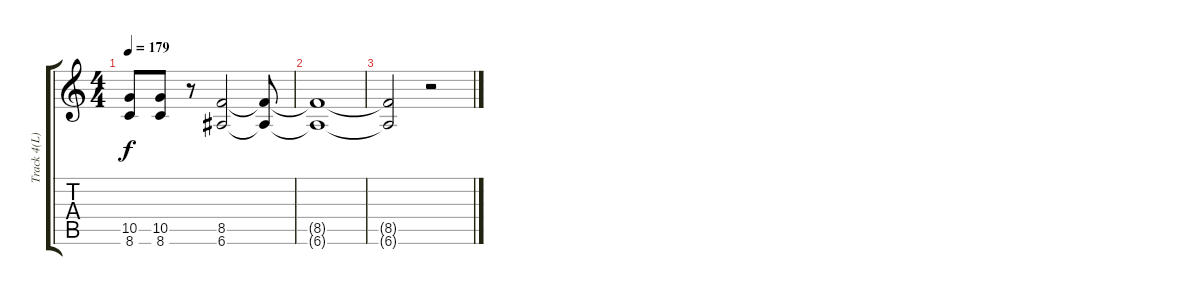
\track ("Track 4(L)" "Track 4(L)") {instrument overdrivenguitar}
\staff {score tabs}
\tuning (E4 B3 G3 D3 A2 E2) {hide}
\ts (4 4)
\tempo 179
\clef g2
\ks c
(10.5 8.6).8{dy f} (10.5 8.6).8 r.8 (8.5 6.6).2 (8.5{t} 6.6{t}).8 |
(8.5{t} 6.6{t}).1 |
(8.5{t} 6.6{t}).2 r.2
